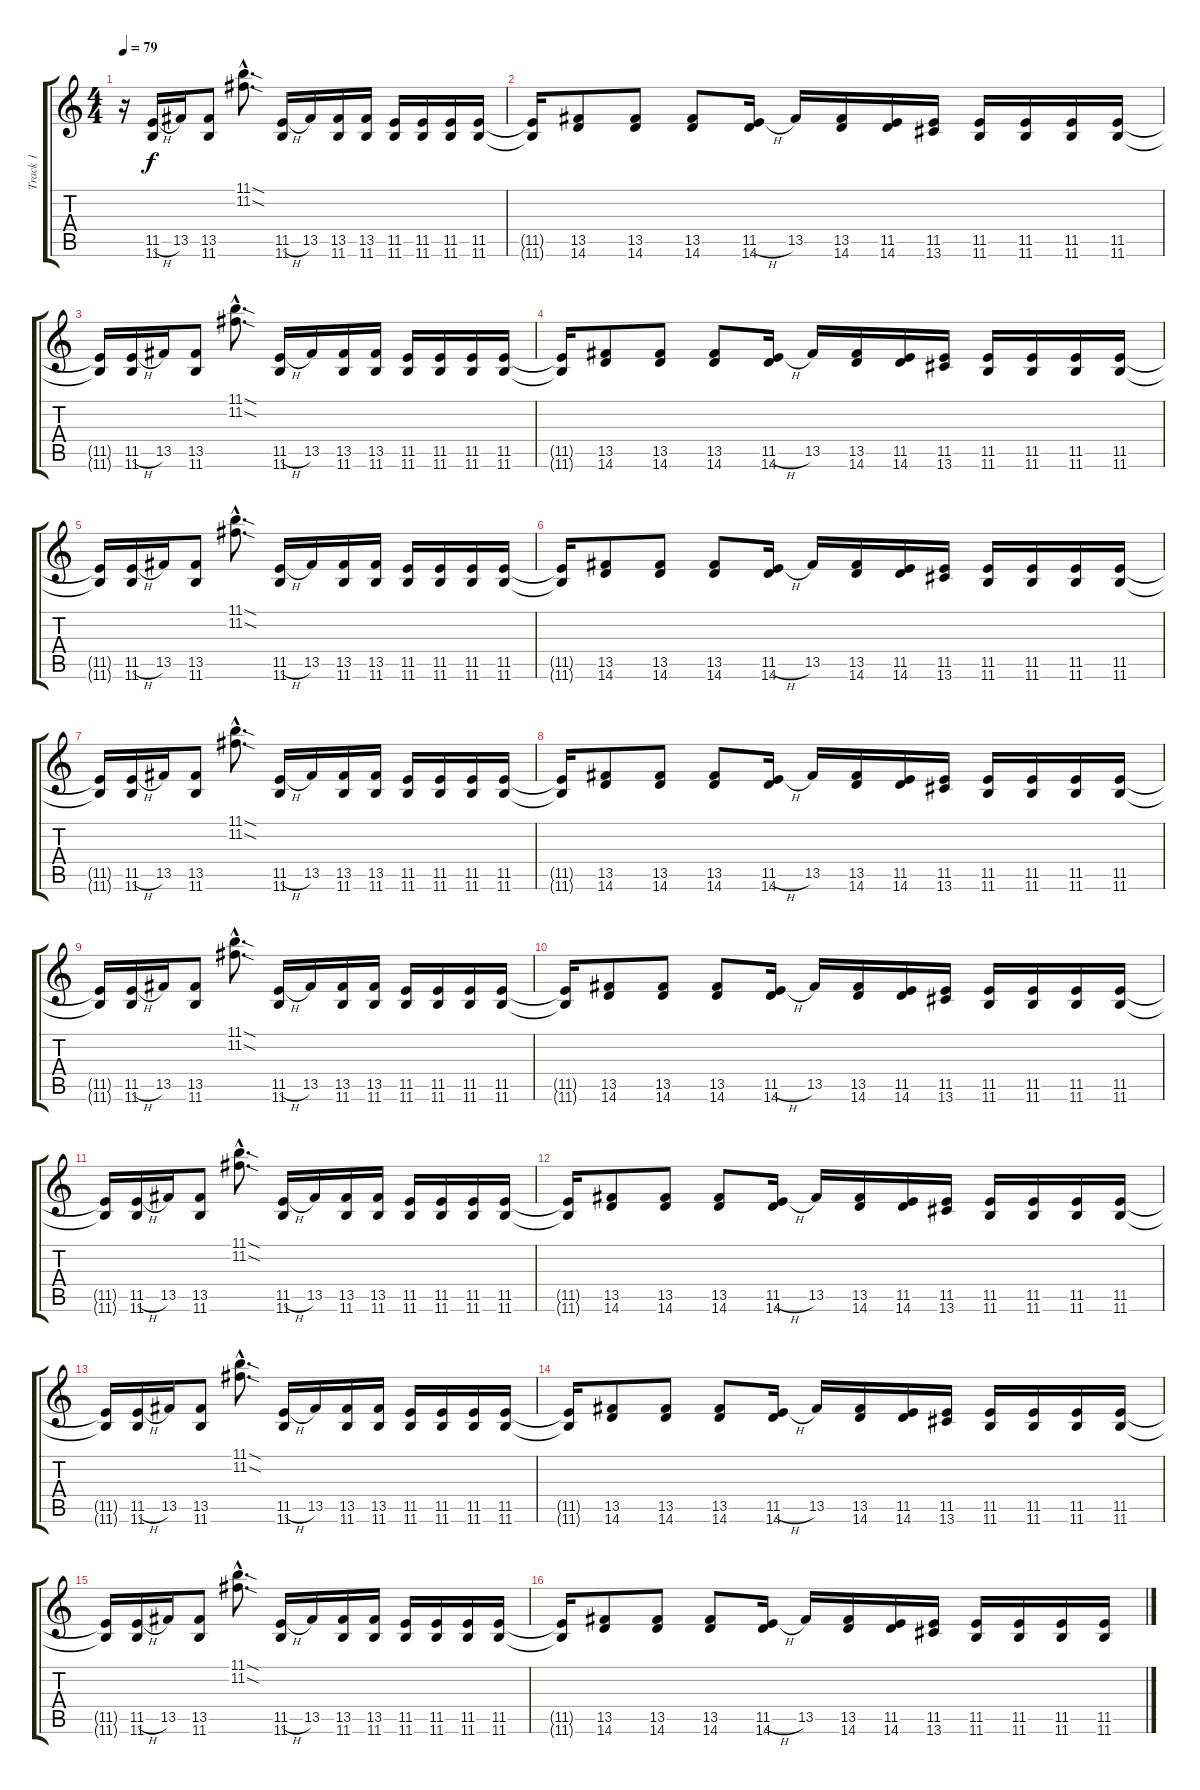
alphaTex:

\track ("Track 1" "Track 1") {instrument electricguitarjazz}
\staff {score tabs}
\tuning (C4 G3 Eb3 Bb2 F2 C2) {hide}
\ts (4 4)
\tempo 79
\clef g2
\ks c
r.16{dy f instrument electricguitarjazz} (11.5{h} 11.6).16 13.5.16 (13.5 11.6).8 (11.1{sod hac} 11.2{sod hac}).8{d} (11.5{h} 11.6).16 13.5.16 (13.5 11.6).16 (13.5 11.6).16 (11.5 11.6).16 (11.5 11.6).16 (11.5 11.6).16 (11.5 11.6).16 |
(11.5{t} 11.6{t}).16 (13.5 14.6).8 (13.5 14.6).8 (13.5 14.6).8 (11.5{h} 14.6).16 13.5.16 (13.5 14.6).16 (11.5 14.6).16 (11.5 13.6).16 (11.5 11.6).16 (11.5 11.6).16 (11.5 11.6).16 (11.5 11.6).16 |
(11.5{t} 11.6{t}).16 (11.5{h} 11.6).16 13.5.16 (13.5 11.6).8 (11.1{sod hac} 11.2{sod hac}).8{d} (11.5{h} 11.6).16 13.5.16 (13.5 11.6).16 (13.5 11.6).16 (11.5 11.6).16 (11.5 11.6).16 (11.5 11.6).16 (11.5 11.6).16 |
(11.5{t} 11.6{t}).16 (13.5 14.6).8 (13.5 14.6).8 (13.5 14.6).8 (11.5{h} 14.6).16 13.5.16 (13.5 14.6).16 (11.5 14.6).16 (11.5 13.6).16 (11.5 11.6).16 (11.5 11.6).16 (11.5 11.6).16 (11.5 11.6).16 |
(11.5{t} 11.6{t}).16 (11.5{h} 11.6).16 13.5.16 (13.5 11.6).8 (11.1{sod hac} 11.2{sod hac}).8{d} (11.5{h} 11.6).16 13.5.16 (13.5 11.6).16 (13.5 11.6).16 (11.5 11.6).16 (11.5 11.6).16 (11.5 11.6).16 (11.5 11.6).16 |
(11.5{t} 11.6{t}).16 (13.5 14.6).8 (13.5 14.6).8 (13.5 14.6).8 (11.5{h} 14.6).16 13.5.16 (13.5 14.6).16 (11.5 14.6).16 (11.5 13.6).16 (11.5 11.6).16 (11.5 11.6).16 (11.5 11.6).16 (11.5 11.6).16 |
(11.5{t} 11.6{t}).16 (11.5{h} 11.6).16 13.5.16 (13.5 11.6).8 (11.1{sod hac} 11.2{sod hac}).8{d} (11.5{h} 11.6).16 13.5.16 (13.5 11.6).16 (13.5 11.6).16 (11.5 11.6).16 (11.5 11.6).16 (11.5 11.6).16 (11.5 11.6).16 |
(11.5{t} 11.6{t}).16 (13.5 14.6).8 (13.5 14.6).8 (13.5 14.6).8 (11.5{h} 14.6).16 13.5.16 (13.5 14.6).16 (11.5 14.6).16 (11.5 13.6).16 (11.5 11.6).16 (11.5 11.6).16 (11.5 11.6).16 (11.5 11.6).16 |
(11.5{t} 11.6{t}).16 (11.5{h} 11.6).16 13.5.16 (13.5 11.6).8 (11.1{sod hac} 11.2{sod hac}).8{d} (11.5{h} 11.6).16 13.5.16 (13.5 11.6).16 (13.5 11.6).16 (11.5 11.6).16 (11.5 11.6).16 (11.5 11.6).16 (11.5 11.6).16 |
(11.5{t} 11.6{t}).16 (13.5 14.6).8 (13.5 14.6).8 (13.5 14.6).8 (11.5{h} 14.6).16 13.5.16 (13.5 14.6).16 (11.5 14.6).16 (11.5 13.6).16 (11.5 11.6).16 (11.5 11.6).16 (11.5 11.6).16 (11.5 11.6).16 |
(11.5{t} 11.6{t}).16 (11.5{h} 11.6).16 13.5.16 (13.5 11.6).8 (11.1{sod hac} 11.2{sod hac}).8{d} (11.5{h} 11.6).16 13.5.16 (13.5 11.6).16 (13.5 11.6).16 (11.5 11.6).16 (11.5 11.6).16 (11.5 11.6).16 (11.5 11.6).16 |
(11.5{t} 11.6{t}).16 (13.5 14.6).8 (13.5 14.6).8 (13.5 14.6).8 (11.5{h} 14.6).16 13.5.16 (13.5 14.6).16 (11.5 14.6).16 (11.5 13.6).16 (11.5 11.6).16 (11.5 11.6).16 (11.5 11.6).16 (11.5 11.6).16 |
(11.5{t} 11.6{t}).16 (11.5{h} 11.6).16 13.5.16 (13.5 11.6).8 (11.1{sod hac} 11.2{sod hac}).8{d} (11.5{h} 11.6).16 13.5.16 (13.5 11.6).16 (13.5 11.6).16 (11.5 11.6).16 (11.5 11.6).16 (11.5 11.6).16 (11.5 11.6).16 |
(11.5{t} 11.6{t}).16 (13.5 14.6).8 (13.5 14.6).8 (13.5 14.6).8 (11.5{h} 14.6).16 13.5.16 (13.5 14.6).16 (11.5 14.6).16 (11.5 13.6).16 (11.5 11.6).16 (11.5 11.6).16 (11.5 11.6).16 (11.5 11.6).16 |
(11.5{t} 11.6{t}).16 (11.5{h} 11.6).16 13.5.16 (13.5 11.6).8 (11.1{sod hac} 11.2{sod hac}).8{d} (11.5{h} 11.6).16 13.5.16 (13.5 11.6).16 (13.5 11.6).16 (11.5 11.6).16 (11.5 11.6).16 (11.5 11.6).16 (11.5 11.6).16 |
(11.5{t} 11.6{t}).16 (13.5 14.6).8 (13.5 14.6).8 (13.5 14.6).8 (11.5{h} 14.6).16 13.5.16 (13.5 14.6).16 (11.5 14.6).16 (11.5 13.6).16 (11.5 11.6).16 (11.5 11.6).16 (11.5 11.6).16 (11.5 11.6).16
